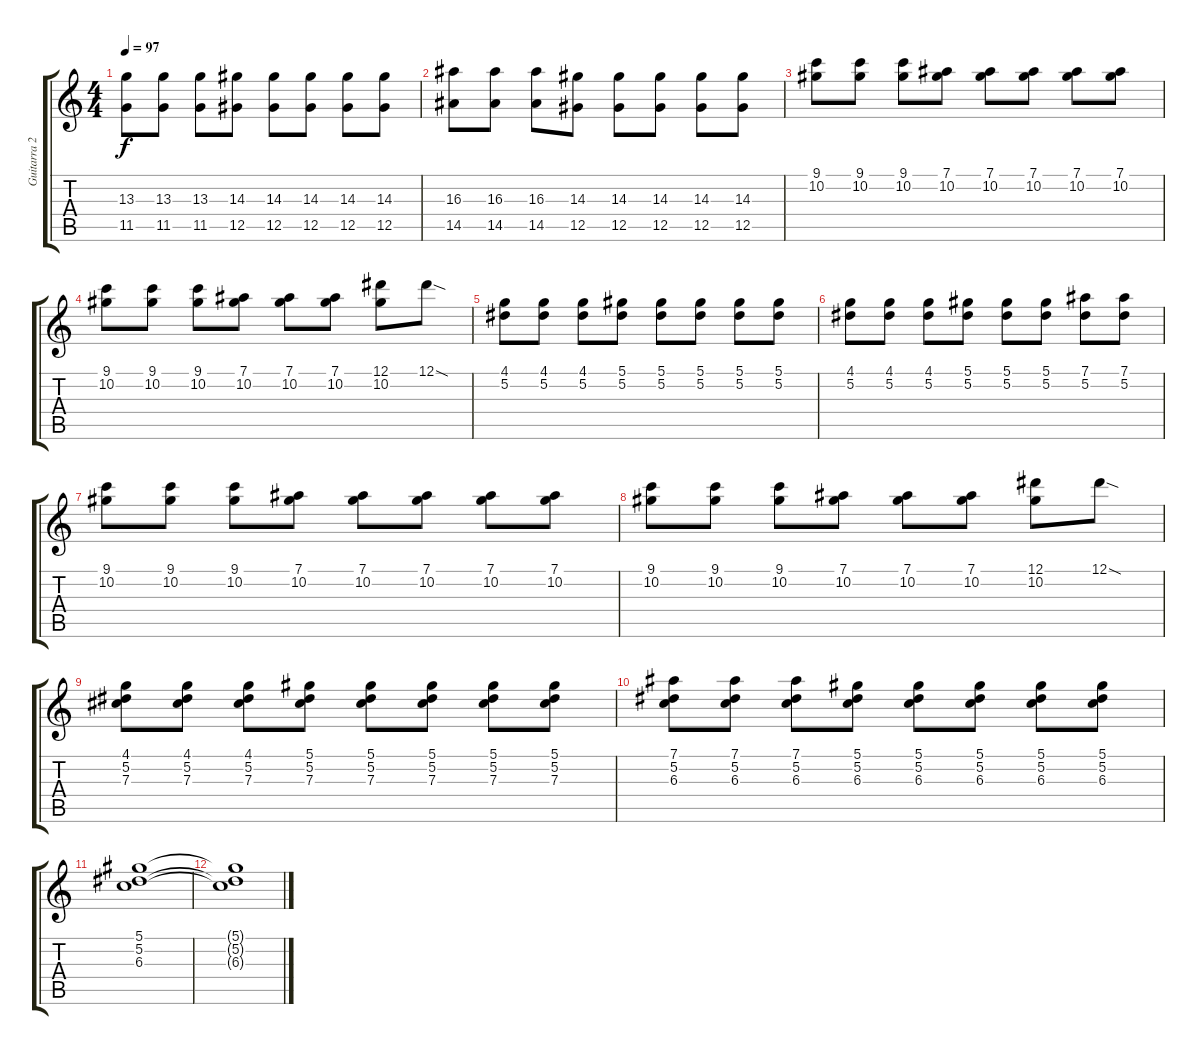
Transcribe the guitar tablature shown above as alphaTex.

\track ("Guitarra 2" "Guitarra 2") {instrument overdrivenguitar}
\staff {score tabs}
\tuning (Eb4 Bb3 Gb3 Db3 Ab2 Eb2) {hide}
\ts (4 4)
\tempo 97
\clef g2
\ks c
(13.3 11.5).8{dy f} (13.3 11.5).8 (13.3 11.5).8 (14.3 12.5).8 (14.3 12.5).8 (14.3 12.5).8 (14.3 12.5).8 (14.3 12.5).8 |
(16.3 14.5).8 (16.3 14.5).8 (16.3 14.5).8 (14.3 12.5).8 (14.3 12.5).8 (14.3 12.5).8 (14.3 12.5).8 (14.3 12.5).8 |
(9.1 10.2).8 (9.1 10.2).8 (9.1 10.2).8 (7.1 10.2).8 (7.1 10.2).8 (7.1 10.2).8 (7.1 10.2).8 (7.1 10.2).8 |
(9.1 10.2).8 (9.1 10.2).8 (9.1 10.2).8 (7.1 10.2).8 (7.1 10.2).8 (7.1 10.2).8 (12.1 10.2).8 12.1{sod}.8 |
(4.1 5.2).8 (4.1 5.2).8 (4.1 5.2).8 (5.1 5.2).8 (5.1 5.2).8 (5.1 5.2).8 (5.1 5.2).8 (5.1 5.2).8 |
(4.1 5.2).8 (4.1 5.2).8 (4.1 5.2).8 (5.1 5.2).8 (5.1 5.2).8 (5.1 5.2).8 (7.1 5.2).8 (7.1 5.2).8 |
(9.1 10.2).8 (9.1 10.2).8 (9.1 10.2).8 (7.1 10.2).8 (7.1 10.2).8 (7.1 10.2).8 (7.1 10.2).8 (7.1 10.2).8 |
(9.1 10.2).8 (9.1 10.2).8 (9.1 10.2).8 (7.1 10.2).8 (7.1 10.2).8 (7.1 10.2).8 (12.1 10.2).8 12.1{sod}.8 |
(4.1 5.2 7.3).8 (4.1 5.2 7.3).8 (4.1 5.2 7.3).8 (5.1 5.2 7.3).8 (5.1 5.2 7.3).8 (5.1 5.2 7.3).8 (5.1 5.2 7.3).8 (5.1 5.2 7.3).8 |
(7.1 5.2 6.3).8 (7.1 5.2 6.3).8 (7.1 5.2 6.3).8 (5.1 5.2 6.3).8 (5.1 5.2 6.3).8 (5.1 5.2 6.3).8 (5.1 5.2 6.3).8 (5.1 5.2 6.3).8 |
(5.1 5.2 6.3).1 |
(5.1{t} 5.2{t} 6.3{t}).1{volume 0}
